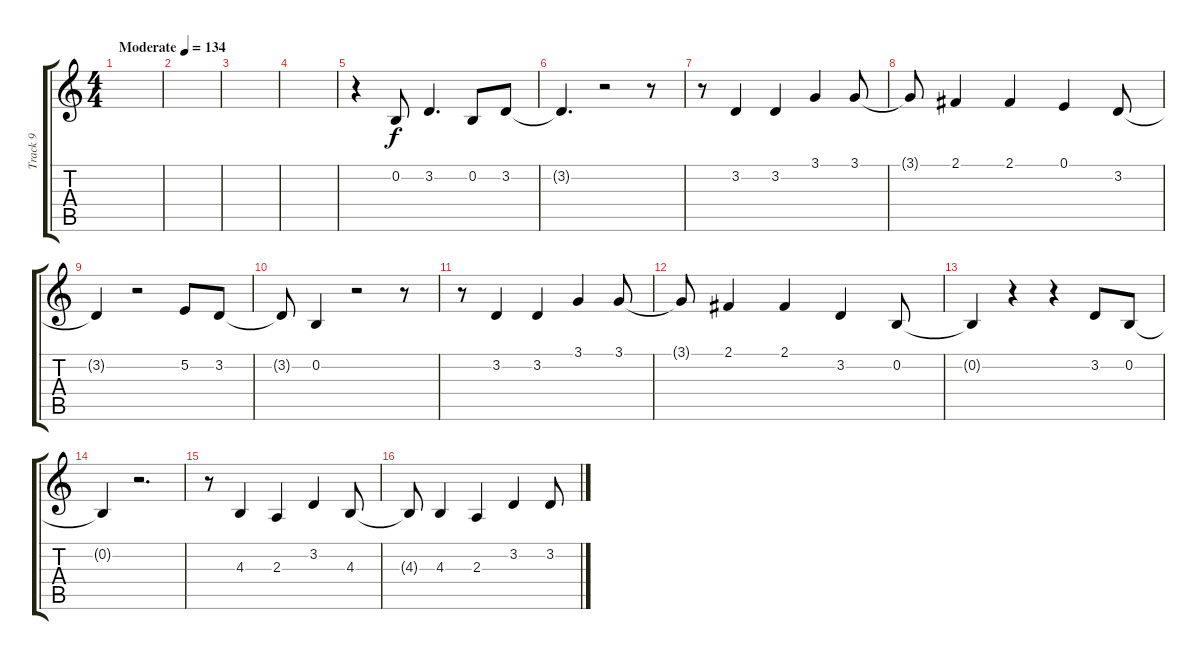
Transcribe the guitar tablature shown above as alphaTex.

\track ("Track 9" "Track 9") {instrument recorder}
\staff {score tabs}
\tuning (E4 B3 G3 D3 A2 E2) {hide}
\ts (4 4)
\tempo (134 "Moderate")
\clef g2
\ks c
|
|
|
|
r.4 0.2.8 3.2.4{d} 0.2.8 3.2.8 |
3.2{t}.4{d} r.2 r.8 |
r.8 3.2.4 3.2.4 3.1.4 3.1.8 |
3.1{t}.8 2.1.4 2.1.4 0.1.4 3.2.8 |
3.2{t}.4 r.2 5.2.8 3.2.8 |
3.2{t}.8 0.2.4 r.2 r.8 |
r.8 3.2.4 3.2.4 3.1.4 3.1.8 |
3.1{t}.8 2.1.4 2.1.4 3.2.4 0.2.8 |
0.2{t}.4 r.4 r.4 3.2.8 0.2.8 |
0.2{t}.4 r.2{d} |
r.8 4.3.4 2.3.4 3.2.4 4.3.8 |
4.3{t}.8 4.3.4 2.3.4 3.2.4 3.2.8
